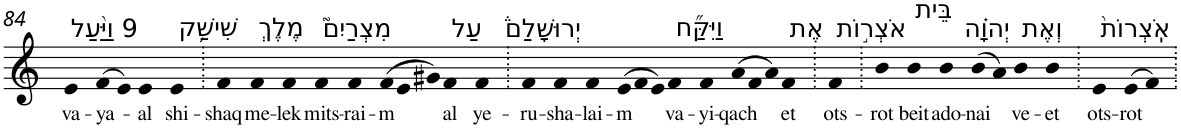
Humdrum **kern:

**kern	**text
*part1	*part1
*staff1	*staff1
*I"Piano	*
*I'Pno	*
!!LO:PB:g=z
*clefG2	*
*k[]	*
=84	=84
!LO:TX:a:t=9 וַיַּ֨עַל	!
!	!LO:LY:b
4e	va-
!	!LO:LY:b
(>8f	-ya-
8e)	.
!	!LO:LY:b
4e	-al
!LO:TX:a:t=שִׁישַׁ֥ק	!
!	!LO:LY:b
4e	shi-
=85.	=85.
!	!LO:LY:b
4f	-shaq
!LO:TX:a:t=מֶלֶךְ	!
!	!LO:LY:b
4f	me-
!	!LO:LY:b
4f	-lek
!LO:TX:a:t=מִצְרַיִם֮	!
!	!LO:LY:b
4f	mits-
!	!LO:LY:b
4f	-rai-
*Xtuplet	*
!	!LO:LY:b
(>12f	-m
12e	.
12g#X)	.
!LO:TX:a:t=עַל	!
!	!LO:LY:b
4f	al
!LO:TX:a:t=יְרוּשָׁלִַם֒	!
!	!LO:LY:b
4f	ye-
=86.	=86.
!	!LO:LY:b
4f	-ru-
!	!LO:LY:b
4f	-sha-
!	!LO:LY:b
4f	-lai-
!	!LO:LY:b
(>12e	-m
12f	.
12e)	.
!LO:TX:a:t=וַיִּקַּ֞ח	!
!	!LO:LY:b
4f	va-
!	!LO:LY:b
4f	-yi-
!	!LO:LY:b
(>12a	-qach
12f	.
12a)	.
!LO:TX:a:t=אֶת	!
!	!LO:LY:b
4f	et
=87.	=87.
!LO:TX:a:t=אֹצְר֣וֹת	!
!	!LO:LY:b
4f	ots-
=88.	=88.
!	!LO:LY:b
4b	-rot
!LO:TX:a:t=בֵּית	!
!	!LO:LY:b
4b	beit
!LO:TX:a:t=יְהוָ֗ה	!
!	!LO:LY:b
4b	ado-
!	!LO:LY:b
(>8b	-nai
8a)	.
!LO:TX:a:t=וְאֶת	!
!	!LO:LY:b
4b	ve-
!	!LO:LY:b
4b	-et
=89.	=89.
!LO:TX:a:t=אֹֽצְרוֹת֙	!
!	!LO:LY:b
4e	ots-
!	!LO:LY:b
(>8e	-rot
8f)	.
=.	=.
*-	*-
